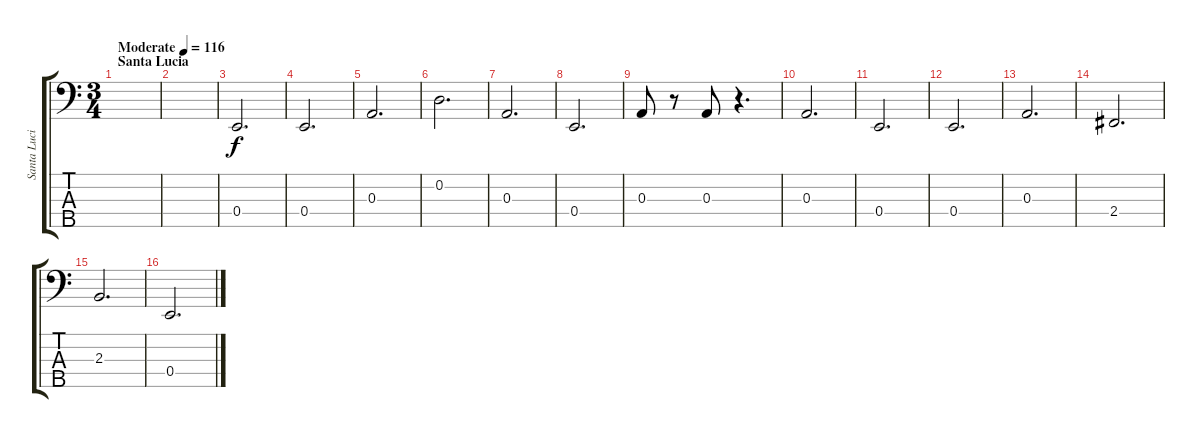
\track ("Santa Lucia: аккомпонимент 1" "Santa Luci") {instrument acousticbass}
\staff {score tabs}
\tuning (G2 D2 A1 E1 B0) {hide}
\ts (3 4)
\section ("" "Santa Lucia")
\tempo (116 "Moderate")
\tempo 90
\tempo (116 "Moderate")
\clef f4
\ks c
|
|
0.4.2{d} |
0.4.2{d} |
0.3.2{d} |
0.2.2{d} |
0.3.2{d} |
0.4.2{d} |
0.3.8 r.8 0.3.8 r.4{d} |
0.3.2{d} |
0.4.2{d} |
0.4.2{d} |
0.3.2{d} |
2.4.2{d} |
2.3.2{d} |
0.4.2{d}
